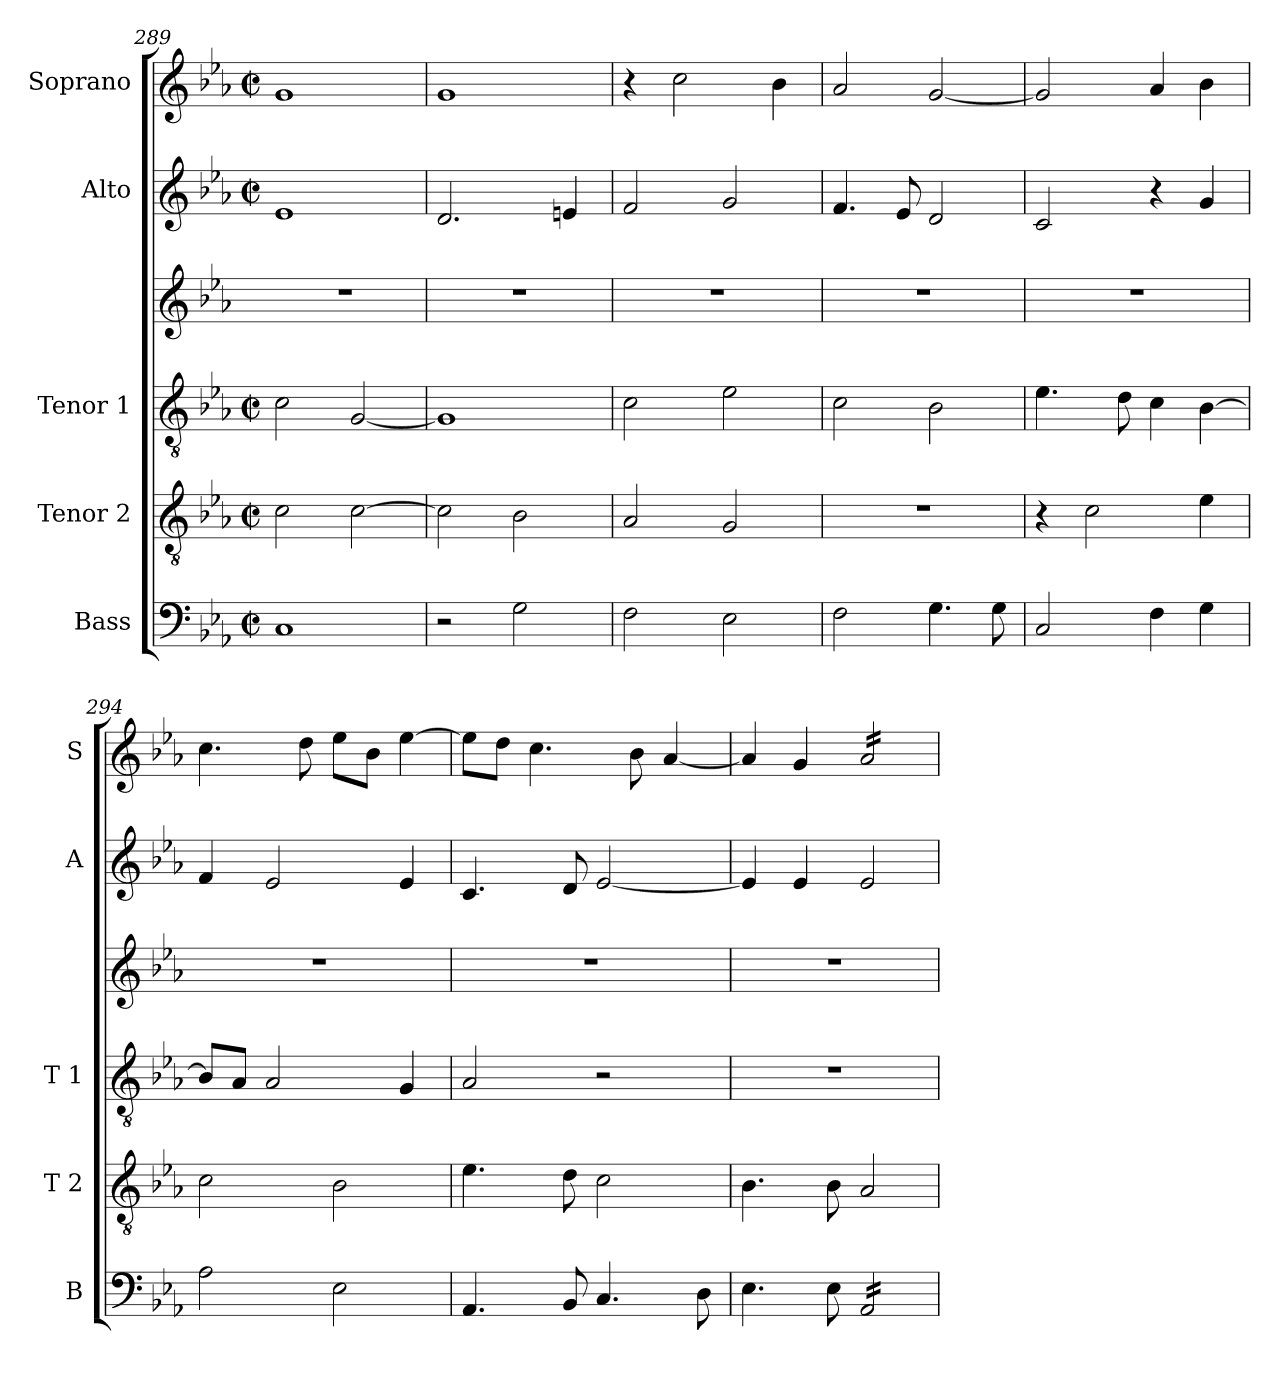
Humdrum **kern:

**kern	**kern	**kern	**kern	**kern	**kern
*part6	*part5	*part4	*part3	*part2	*part1
*staff6	*staff5	*staff4	*staff3	*staff2	*staff1
*I"Bass	*I"Tenor 2	*I"Tenor 1	*	*I"Alto	*I"Soprano
*I'B	*I'T 2	*I'T 1	*	*I'A	*I'S
*clefF4	*clefGv2	*clefGv2	*clefG2	*clefG2	*clefG2
*k[b-e-a-]	*k[b-e-a-]	*k[b-e-a-]	*k[b-e-a-]	*k[b-e-a-]	*k[b-e-a-]
*E-:	*E-:	*E-:	*E-:	*E-:	*E-:
*M2/2	*M2/2	*M2/2	*	*M2/2	*M2/2
*met(c|)	*met(c|)	*met(c|)	*	*met(c|)	*met(c|)
=289	=289	=289	=289	=289	=289
1C	2c\	2c\	1r	1e-	1g
.	[>2c\	[<2G/	.	.	.
=290	=290	=290	=290	=290	=290
2r	2c\]	1G]	1r	2.d/	1g
2G\	2B-\	.	.	.	.
.	.	.	.	4en/	.
!!LO:LB:g=z
=291	=291	=291	=291	=291	=291
2F\	2A-/	2c\	1r	2f/	4r
.	.	.	.	.	2cc\
2E-\	2G/	2e-\	.	2g/	.
.	.	.	.	.	4b-\
=292	=292	=292	=292	=292	=292
2F\	1r	2c\	1r	4.f/	2a-/
.	.	.	.	8e-/	.
4.G\	.	2B-\	.	2d/	[<2g/
8G\	.	.	.	.	.
=293	=293	=293	=293	=293	=293
2C/	4r	4.e-\	1r	2c/	2g/]
.	2c\	.	.	.	.
.	.	8d\	.	.	.
4F\	.	4c\	.	4r	4a-/
4G\	4e-\	[>4B-\	.	4g/	4b-\
=294	=294	=294	=294	=294	=294
2A-\	2c\	8B-/L]	1r	4f/	4.cc\
.	.	8A-/J	.	.	.
.	.	2A-/	.	2e-/	.
.	.	.	.	.	8dd\
2E-\	2B-\	.	.	.	8ee-\L
.	.	.	.	.	8b-\J
.	.	4G/	.	4e-/	[>4ee-\
=295	=295	=295	=295	=295	=295
4.AA-/	4.e-\	2A-/	1r	4.c/	8ee-\L]
.	.	.	.	.	8dd\J
.	.	.	.	.	4.cc\
8BB-/	8d\	.	.	8d/	.
4.C/	2c\	2r	.	[<2e-/	.
.	.	.	.	.	8b-\
.	.	.	.	.	[<4a-/
8D\	.	.	.	.	.
=296	=296	=296	=296	=296	=296
4.E-\	4.B-\	1r	1r	4e-/]	4a-/]
.	.	.	.	4e-/	4g/
8E-\	8B-\	.	.	.	.
*tremolo	*	*	*	*	*
*	*	*	*	*	*tremolo
16AA-/LL	2A-/	.	.	2e-/	16a-/LL
16AA-/	.	.	.	.	16a-/
16AA-/	.	.	.	.	16a-/
16AA-/	.	.	.	.	16a-/
16AA-/	.	.	.	.	16a-/
16AA-/	.	.	.	.	16a-/
16AA-/	.	.	.	.	16a-/
16AA-/JJ	.	.	.	.	16a-/JJ
*	*	*	*	*	*Xtremolo
*Xtremolo	*	*	*	*	*
=	=	=	=	=	=
*-	*-	*-	*-	*-	*-
